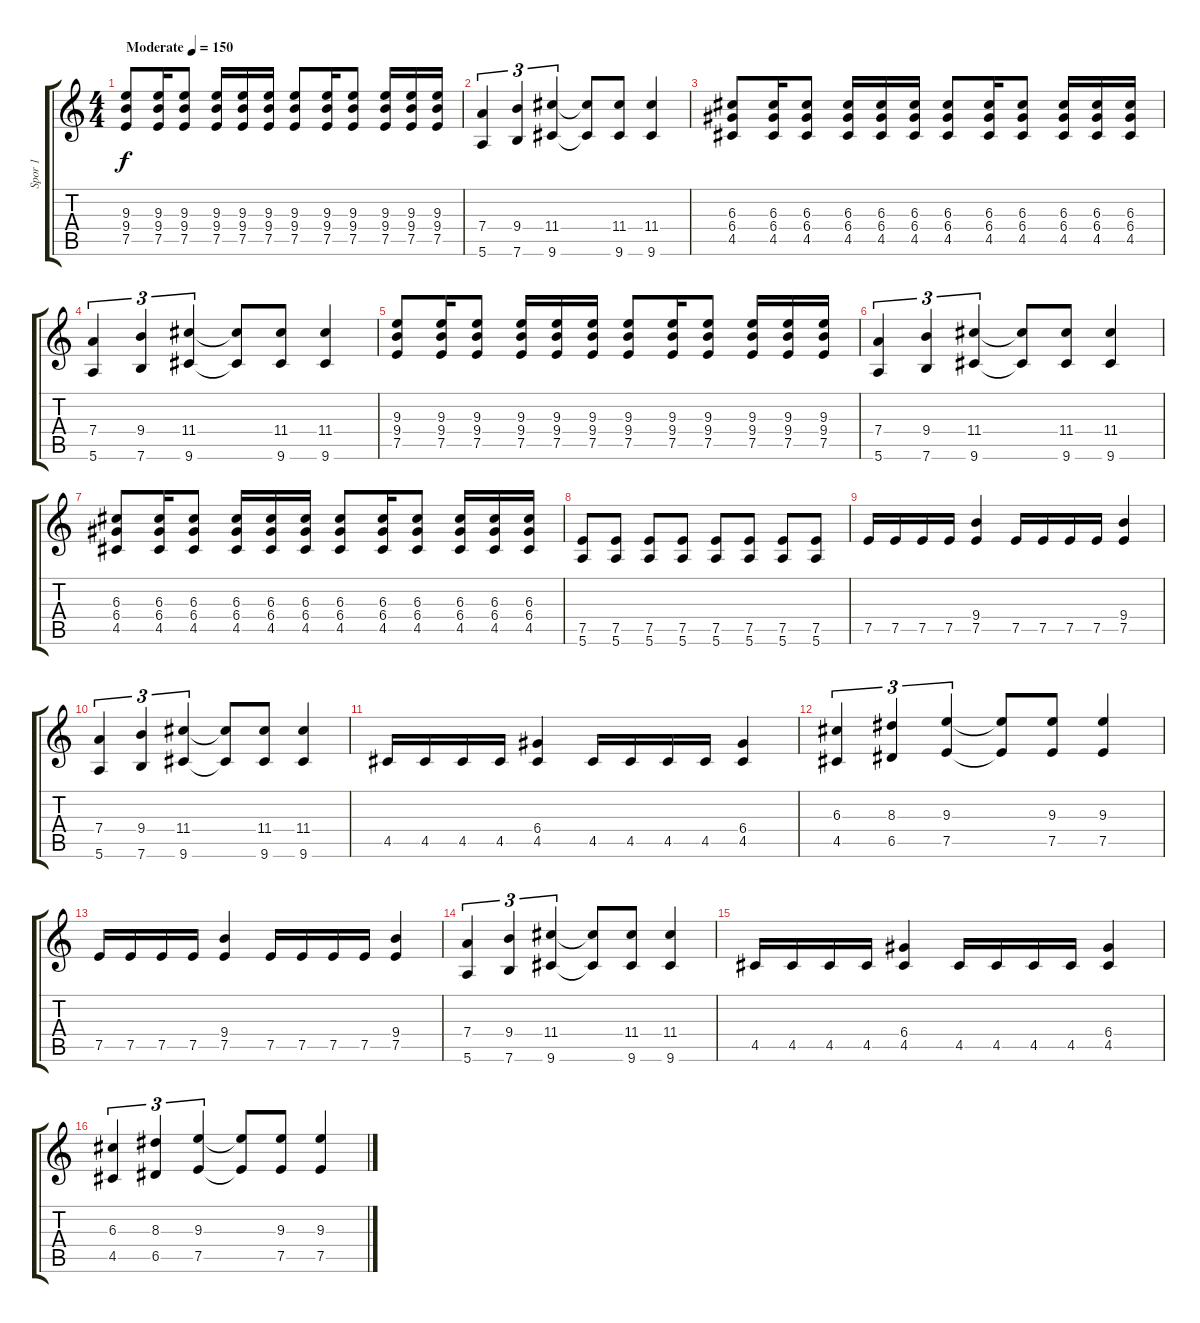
\track ("Spor 1" "Spor 1") {instrument acousticguitarnylon}
\staff {score tabs}
\tuning (E4 B3 G3 D3 A2 E2) {hide}
\ts (4 4)
\tempo (150 "Moderate")
\clef g2
\ks c
(9.3 9.4 7.5).8{dy f instrument acousticguitarnylon} (9.3 9.4 7.5).16 (9.3 9.4 7.5).8 (9.3 9.4 7.5).16 (9.3 9.4 7.5).16 (9.3 9.4 7.5).16 (9.3 9.4 7.5).8 (9.3 9.4 7.5).16 (9.3 9.4 7.5).8 (9.3 9.4 7.5).16 (9.3 9.4 7.5).16 (9.3 9.4 7.5).16 |
(7.4 5.6).4{tu (3 2)} (9.4 7.6).4{tu (3 2)} (11.4 9.6).4{tu (3 2)} (11.4{t} 9.6{t}).8 (11.4 9.6).8 (11.4 9.6).4 |
(6.3 6.4 4.5).8 (6.3 6.4 4.5).16 (6.3 6.4 4.5).8 (6.3 6.4 4.5).16 (6.3 6.4 4.5).16 (6.3 6.4 4.5).16 (6.3 6.4 4.5).8 (6.3 6.4 4.5).16 (6.3 6.4 4.5).8 (6.3 6.4 4.5).16 (6.3 6.4 4.5).16 (6.3 6.4 4.5).16 |
(7.4 5.6).4{tu (3 2)} (9.4 7.6).4{tu (3 2)} (11.4 9.6).4{tu (3 2)} (11.4{t} 9.6{t}).8 (11.4 9.6).8 (11.4 9.6).4 |
(9.3 9.4 7.5).8 (9.3 9.4 7.5).16 (9.3 9.4 7.5).8 (9.3 9.4 7.5).16 (9.3 9.4 7.5).16 (9.3 9.4 7.5).16 (9.3 9.4 7.5).8 (9.3 9.4 7.5).16 (9.3 9.4 7.5).8 (9.3 9.4 7.5).16 (9.3 9.4 7.5).16 (9.3 9.4 7.5).16 |
(7.4 5.6).4{tu (3 2)} (9.4 7.6).4{tu (3 2)} (11.4 9.6).4{tu (3 2)} (11.4{t} 9.6{t}).8 (11.4 9.6).8 (11.4 9.6).4 |
(6.3 6.4 4.5).8 (6.3 6.4 4.5).16 (6.3 6.4 4.5).8 (6.3 6.4 4.5).16 (6.3 6.4 4.5).16 (6.3 6.4 4.5).16 (6.3 6.4 4.5).8 (6.3 6.4 4.5).16 (6.3 6.4 4.5).8 (6.3 6.4 4.5).16 (6.3 6.4 4.5).16 (6.3 6.4 4.5).16 |
(7.5 5.6).8{instrument overdrivenguitar} (7.5 5.6).8 (7.5 5.6).8 (7.5 5.6).8 (7.5 5.6).8 (7.5 5.6).8 (7.5 5.6).8 (7.5 5.6).8 |
7.5.16 7.5.16 7.5.16 7.5.16 (9.4 7.5).4 7.5.16 7.5.16 7.5.16 7.5.16 (9.4 7.5).4 |
(7.4 5.6).4{tu (3 2)} (9.4 7.6).4{tu (3 2)} (11.4 9.6).4{tu (3 2)} (11.4{t} 9.6{t}).8 (11.4 9.6).8 (11.4 9.6).4 |
4.5.16 4.5.16 4.5.16 4.5.16 (6.4 4.5).4 4.5.16 4.5.16 4.5.16 4.5.16 (6.4 4.5).4 |
(6.3 4.5).4{tu (3 2)} (8.3 6.5).4{tu (3 2)} (9.3 7.5).4{tu (3 2)} (9.3{t} 7.5{t}).8 (9.3 7.5).8 (9.3 7.5).4 |
7.5.16 7.5.16 7.5.16 7.5.16 (9.4 7.5).4 7.5.16 7.5.16 7.5.16 7.5.16 (9.4 7.5).4 |
(7.4 5.6).4{tu (3 2)} (9.4 7.6).4{tu (3 2)} (11.4 9.6).4{tu (3 2)} (11.4{t} 9.6{t}).8 (11.4 9.6).8 (11.4 9.6).4 |
4.5.16 4.5.16 4.5.16 4.5.16 (6.4 4.5).4 4.5.16 4.5.16 4.5.16 4.5.16 (6.4 4.5).4 |
(6.3 4.5).4{tu (3 2)} (8.3 6.5).4{tu (3 2)} (9.3 7.5).4{tu (3 2)} (9.3{t} 7.5{t}).8 (9.3 7.5).8 (9.3 7.5).4
